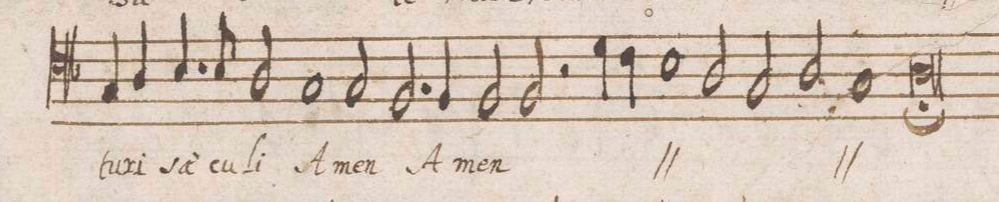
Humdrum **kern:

**kern	**text
*I"TENOR	*
*clefC4	*
*k[b-]	*
*met(C|)	*
*M2/1	*
4G/	-tu-
4A/	-ri
4.B-/	sae-
8B-/	-cu-
2A/	-li
=179-	=179-
1G	A-
2G/	-men
2.F/	.
=180-	=180-
4F/	A-
2F/	-men
2F/	.
2r	.
=181-	=181-
*	*ij
4d\	A-
4c\	.
1B-	.
2A/	-men
=182-	=182-
2G/	A-
2A/	.
1G	.
=183-	=183-
0Al;<	-men
*	*Xij
==	==
*-	*-
